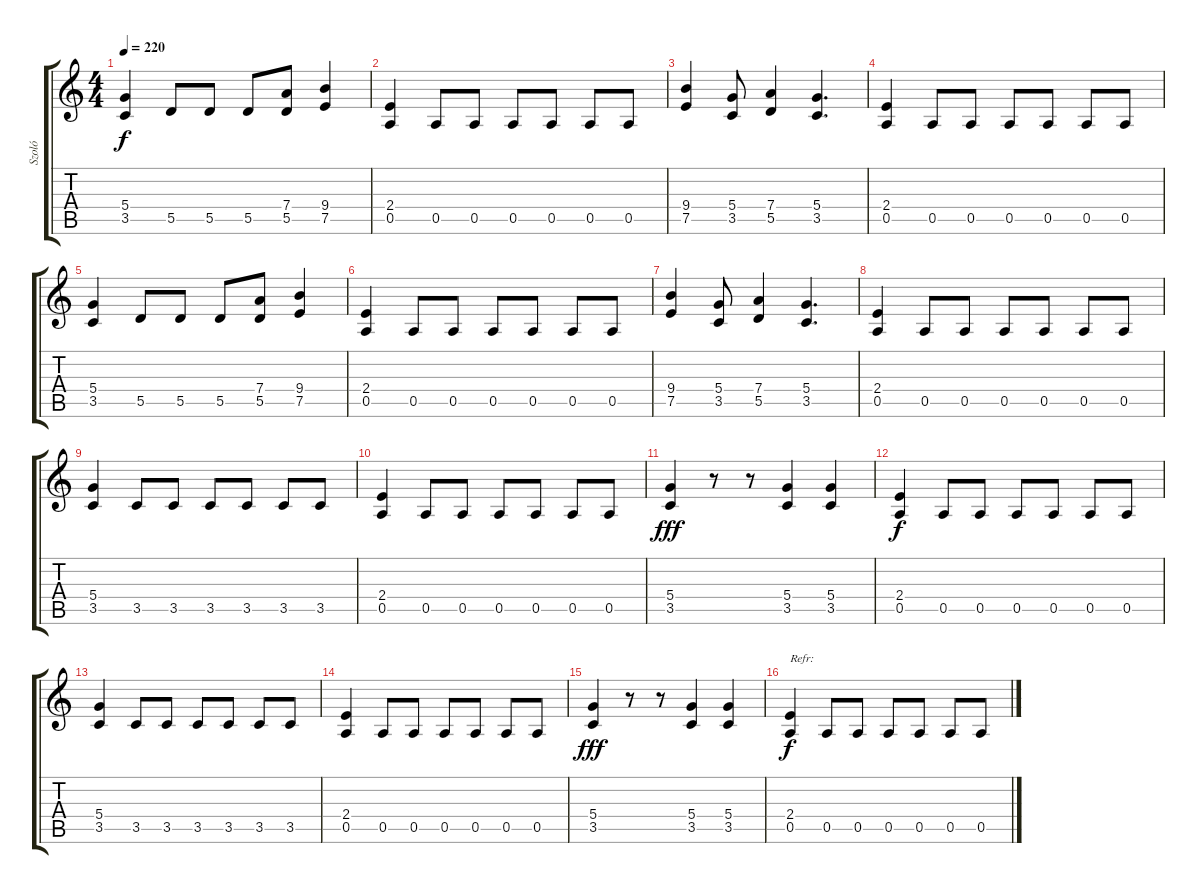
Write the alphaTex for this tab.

\track ("Szoló" "Szoló") {instrument electricguitarjazz}
\staff {score tabs}
\tuning (E4 B3 G3 D3 A2 E2) {hide}
\ts (4 4)
\tempo 220
\clef g2
\ks c
(5.4 3.5).4{dy f} 5.5.8 5.5.8 5.5.8 (7.4 5.5).8 (9.4 7.5).4 |
(2.4 0.5).4 0.5.8 0.5.8 0.5.8 0.5.8 0.5.8 0.5.8 |
(9.4 7.5).4 (5.4 3.5).8 (7.4 5.5).4 (5.4 3.5).4{d} |
(2.4 0.5).4 0.5.8 0.5.8 0.5.8 0.5.8 0.5.8 0.5.8 |
(5.4 3.5).4 5.5.8 5.5.8 5.5.8 (7.4 5.5).8 (9.4 7.5).4 |
(2.4 0.5).4 0.5.8 0.5.8 0.5.8 0.5.8 0.5.8 0.5.8 |
(9.4 7.5).4 (5.4 3.5).8 (7.4 5.5).4 (5.4 3.5).4{d} |
(2.4 0.5).4 0.5.8 0.5.8 0.5.8 0.5.8 0.5.8 0.5.8 |
(5.4 3.5).4 3.5.8 3.5.8 3.5.8 3.5.8 3.5.8 3.5.8 |
(2.4 0.5).4 0.5.8 0.5.8 0.5.8 0.5.8 0.5.8 0.5.8 |
(5.4 3.5).4{dy fff} r.8 r.8 (5.4 3.5).4 (5.4 3.5).4 |
(2.4 0.5).4{dy f} 0.5.8 0.5.8 0.5.8 0.5.8 0.5.8 0.5.8 |
(5.4 3.5).4 3.5.8 3.5.8 3.5.8 3.5.8 3.5.8 3.5.8 |
(2.4 0.5).4 0.5.8 0.5.8 0.5.8 0.5.8 0.5.8 0.5.8 |
(5.4 3.5).4{dy fff} r.8 r.8 (5.4 3.5).4 (5.4 3.5).4 |
(2.4 0.5).4{txt "Refr:" dy f} 0.5.8 0.5.8 0.5.8 0.5.8 0.5.8 0.5.8
